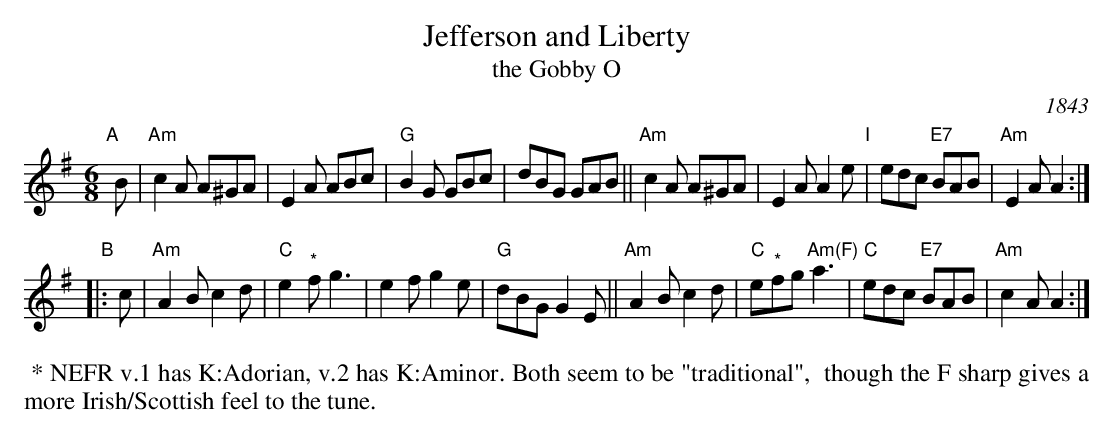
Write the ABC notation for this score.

X:1
T: Jefferson and Liberty
T: the Gobby O
O: 1843
M: 6/8
L: 1/8
K: Ador
"A"[|] B |\
"Am"c2A A^GA | E2A ABc | "G"B2G GBc | dBG GAB ||\
"Am"c2A A^GA | E2A A2e "I"| edc "E7"BAB | "Am"E2A A2 :|
"B"|: c |\
"Am"A2B c2d | "C"e2"^*"f g3 | e2f g2e | "G"dBG G2E ||\
"Am"A2B c2d | "C"e"^*"fg "Am(F)"a3 | "C"edc "E7"BAB | "Am"c2A A2 :|
